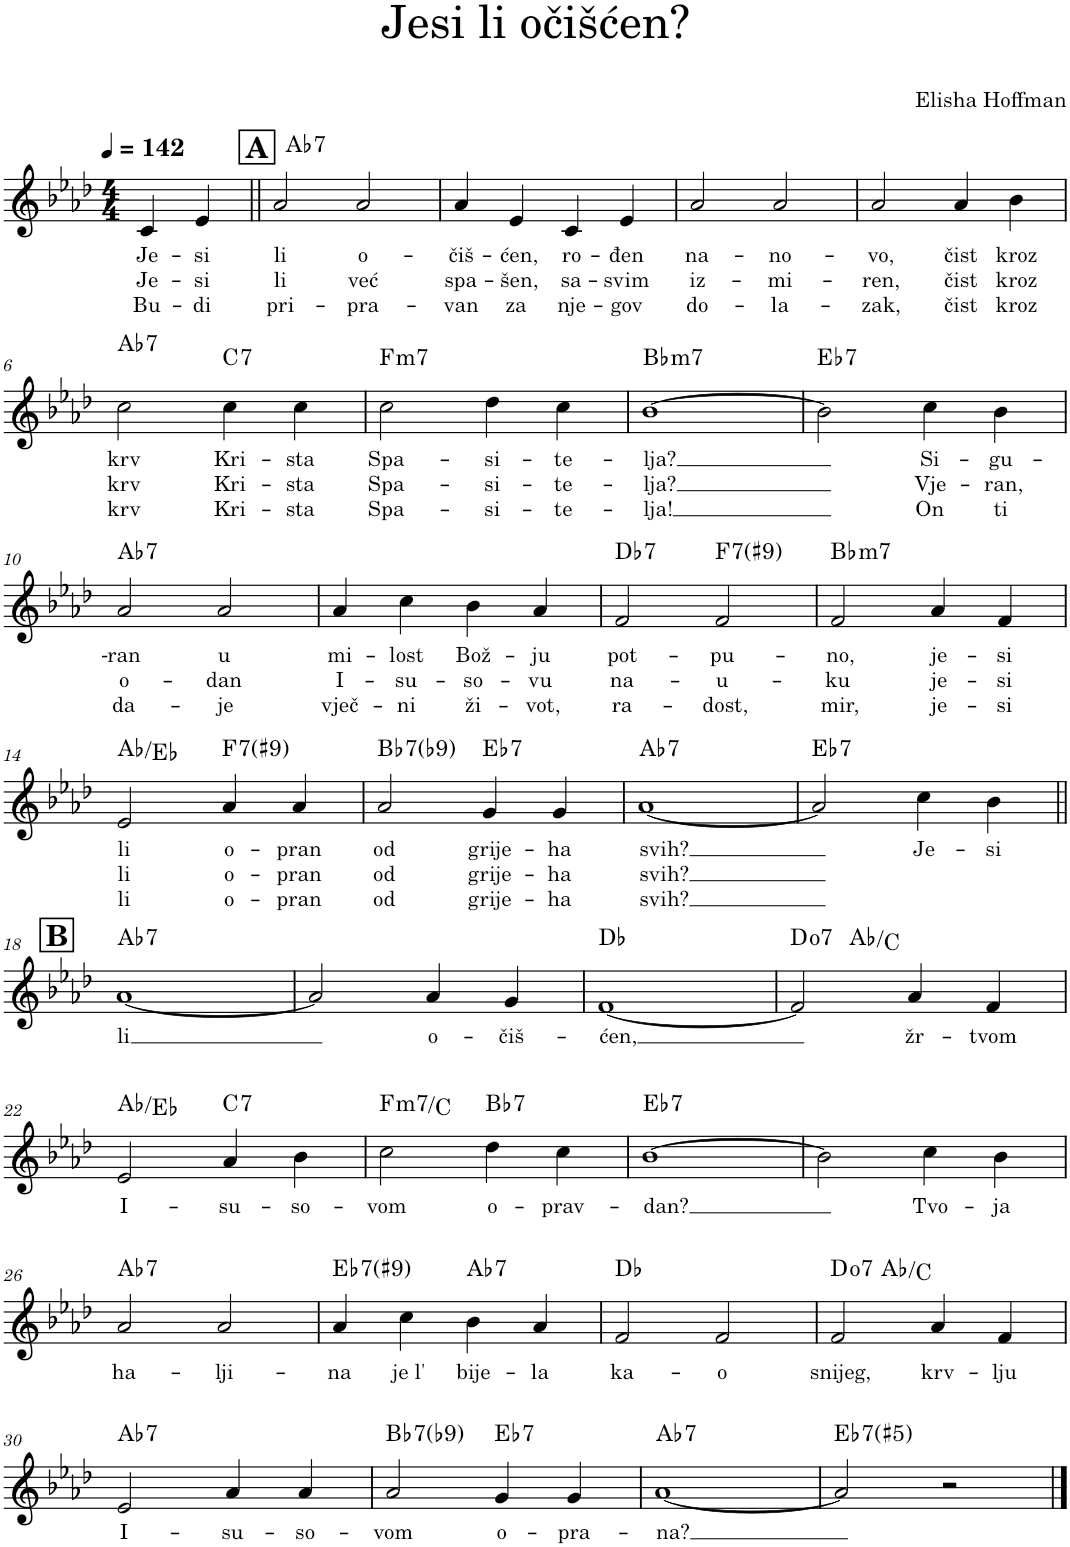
**kern	**text	**text	**text	**harte
*part1	*part1	*part1	*part1	*part1
*staff1	*staff1	*staff1	*staff1	*
*I"Piano, harme	*	*	*	*
*I'Pno.	*	*	*	*
*clefG2	*	*	*	*
*k[b-e-a-d-]	*	*	*	*
*M4/4	*	*	*	*
*MM142	*	*	*	*
=1	=1	=1	=1	=1
!	!LO:LY:b	!LO:LY:b	!LO:LY:b	!
4c/	Je-	Je-	Bu-	.
!	!LO:LY:b	!LO:LY:b	!LO:LY:b	!
4e-/	-si	-si	-di	.
!!LO:REH:place=s1:a:B:cj:fs=14:t=A
=2||	=2||	=2||	=2||	=2||
!	!LO:LY:b	!LO:LY:b	!LO:LY:b	!LO:H:kt=7
2a-/	li	li	pri-	Ab:7
!	!LO:LY:b	!LO:LY:b	!LO:LY:b	!
2a-/	o-	već	-pra-	.
=3	=3	=3	=3	=3
!	!LO:LY:b	!LO:LY:b	!LO:LY:b	!LO:H:kt=N.C.
4a-/	-čiš-	spa-	-van	N
!	!LO:LY:b	!LO:LY:b	!LO:LY:b	!
4e-/	-ćen,	-šen,	za	.
!	!LO:LY:b	!LO:LY:b	!LO:LY:b	!
4c/	ro-	sa-	nje-	.
!	!LO:LY:b	!LO:LY:b	!LO:LY:b	!
4e-/	-đen	-svim	-gov	.
=4	=4	=4	=4	=4
!	!LO:LY:b	!LO:LY:b	!LO:LY:b	!LO:H:kt=N.C.
2a-/	na-	iz-	do-	N
!	!LO:LY:b	!LO:LY:b	!LO:LY:b	!
2a-/	-no-	-mi-	-la-	.
=5	=5	=5	=5	=5
!	!LO:LY:b	!LO:LY:b	!LO:LY:b	!LO:H:kt=N.C.
2a-/	-vo,	-ren,	-zak,	N
!	!LO:LY:b	!LO:LY:b	!LO:LY:b	!
4a-/	čist	čist	čist	.
!	!LO:LY:b	!LO:LY:b	!LO:LY:b	!
4b-\	kroz	kroz	kroz	.
!!LO:LB:g=z
=6	=6	=6	=6	=6
!	!LO:LY:b	!LO:LY:b	!LO:LY:b	!LO:H:n=1:kt=N.C.
!	!	!	!	!LO:H:n=2:kt=7
2cc\	krv	krv	krv	N Ab:7
!	!LO:LY:b	!LO:LY:b	!LO:LY:b	!LO:H:kt=7
4cc\	Kri-	Kri-	Kri-	C:7
!	!LO:LY:b	!LO:LY:b	!LO:LY:b	!
4cc\	-sta	-sta	-sta	.
=7	=7	=7	=7	=7
!	!LO:LY:b	!LO:LY:b	!LO:LY:b	!LO:H:kt=m7
2cc\	Spa-	Spa-	Spa-	F:min7
!	!LO:LY:b	!LO:LY:b	!LO:LY:b	!
4dd-\	-si-	-si-	-si-	.
!	!LO:LY:b	!LO:LY:b	!LO:LY:b	!
4cc\	-te-	-te-	-te-	.
=8	=8	=8	=8	=8
!	!LO:LY:b	!LO:LY:b	!LO:LY:b	!LO:H:kt=m7
[1b-	-lja?	-lja?	-lja!	Bb:min7
=9	=9	=9	=9	=9
!	!	!	!	!LO:H:kt=7
2b-\]	.	.	.	Eb:7
!	!LO:LY:b	!LO:LY:b	!LO:LY:b	!
4cc\	Si-	Vje-	On	.
!	!LO:LY:b	!LO:LY:b	!LO:LY:b	!
4b-\	-gu-	-ran,	ti	.
!!LO:LB:g=z
=10	=10	=10	=10	=10
!	!LO:LY:b	!LO:LY:b	!LO:LY:b	!LO:H:kt=7
2a-/	-ran	o-	da-	Ab:7
!	!LO:LY:b	!LO:LY:b	!LO:LY:b	!
2a-/	u	-dan	-je	.
=11	=11	=11	=11	=11
!	!LO:LY:b	!LO:LY:b	!LO:LY:b	!LO:H:kt=N.C.
4a-/	mi-	I-	vječ-	N
!	!LO:LY:b	!LO:LY:b	!LO:LY:b	!
4cc\	-lost	-su-	-ni	.
!	!LO:LY:b	!LO:LY:b	!LO:LY:b	!
4b-\	Bož-	-so-	ži-	.
!	!LO:LY:b	!LO:LY:b	!LO:LY:b	!
4a-/	-ju	-vu	-vot,	.
=12	=12	=12	=12	=12
!	!LO:LY:b	!LO:LY:b	!LO:LY:b	!LO:H:kt=7
2f/	pot-	na-	ra-	Db:7
!	!LO:LY:b	!LO:LY:b	!LO:LY:b	!LO:H:kt=7
2f/	-pu-	-u-	-dost,	F:7(#9)
=13	=13	=13	=13	=13
!	!LO:LY:b	!LO:LY:b	!LO:LY:b	!LO:H:kt=m7
2f/	-no,	-ku	mir,	Bb:min7
!	!LO:LY:b	!LO:LY:b	!LO:LY:b	!
4a-/	je-	je-	je-	.
!	!LO:LY:b	!LO:LY:b	!LO:LY:b	!
4f/	-si	-si	-si	.
!!LO:LB:g=z
=14	=14	=14	=14	=14
!	!LO:LY:b	!LO:LY:b	!LO:LY:b	!
2e-/	li	li	li	Ab:maj/5
!	!LO:LY:b	!LO:LY:b	!LO:LY:b	!LO:H:kt=7
4a-/	o-	o-	o-	F:7(#9)
!	!LO:LY:b	!LO:LY:b	!LO:LY:b	!
4a-/	-pran	-pran	-pran	.
=15	=15	=15	=15	=15
!	!LO:LY:b	!LO:LY:b	!LO:LY:b	!LO:H:kt=7
2a-/	od	od	od	Bb:7(b9)
!	!LO:LY:b	!LO:LY:b	!LO:LY:b	!LO:H:kt=7
4g/	grije-	grije-	grije-	Eb:7
!	!LO:LY:b	!LO:LY:b	!LO:LY:b	!
4g/	-ha	-ha	-ha	.
=16	=16	=16	=16	=16
!	!LO:LY:b	!LO:LY:b	!LO:LY:b	!LO:H:kt=7
[1a-	svih?	svih?	svih?	Ab:7
=17	=17	=17	=17	=17
!	!	!	!	!LO:H:kt=7
2a-/]	.	.	.	Eb:7
!	!LO:LY:b	!	!	!
4cc\	Je-	.	.	.
!	!LO:LY:b	!	!	!
4b-\	-si	.	.	.
!!LO:LB:g=z
!!LO:REH:place=s1:a:B:cj:fs=14:t=B
=18||	=18||	=18||	=18||	=18||
!	!LO:LY:b	!	!	!LO:H:kt=7
[1a-	li	.	.	Ab:7
=19	=19	=19	=19	=19
!	!	!	!	!LO:H:kt=N.C.
2a-/]	.	.	.	N
!	!LO:LY:b	!	!	!
4a-/	o-	.	.	.
!	!LO:LY:b	!	!	!
4g/	-čiš-	.	.	.
=20	=20	=20	=20	=20
!	!LO:LY:b	!	!	!
[1f	-ćen,	.	.	Db:maj
=21	=21	=21	=21	=21
!	!	!	!	!LO:H:kt=7
*^	*	*	*	*
2f/]	4ryy	.	.	.	D:dim7
.	2.ryy	.	.	.	Ab:maj/3
!	!	!LO:LY:b	!	!	!
4a-/	.	žr-	.	.	.
!	!	!LO:LY:b	!	!	!
4f/	.	-tvom	.	.	.
!!LO:LB:g=z	!!
=22	=22	=22	=22	=22	=22
!	!	!LO:LY:b	!	!	!
*v	*v	*	*	*	*
2e-/	I-	.	.	Ab:maj/5
!	!LO:LY:b	!	!	!LO:H:kt=7
4a-/	-su-	.	.	C:7
!	!LO:LY:b	!	!	!
4b-\	-so-	.	.	.
=23	=23	=23	=23	=23
!	!LO:LY:b	!	!	!LO:H:kt=m7
2cc\	-vom	.	.	F:min7/5
!	!LO:LY:b	!	!	!LO:H:kt=7
4dd-\	o-	.	.	Bb:7
!	!LO:LY:b	!	!	!
4cc\	-prav-	.	.	.
=24	=24	=24	=24	=24
!	!LO:LY:b	!	!	!LO:H:kt=7
[1b-	-dan?	.	.	Eb:7
=25	=25	=25	=25	=25
!	!	!	!	!LO:H:kt=N.C.
2b-\]	.	.	.	N
!	!LO:LY:b	!	!	!
4cc\	Tvo-	.	.	.
!	!LO:LY:b	!	!	!
4b-\	-ja	.	.	.
!!LO:LB:g=z
=26	=26	=26	=26	=26
!	!LO:LY:b	!	!	!LO:H:kt=7
2a-/	ha-	.	.	Ab:7
!	!LO:LY:b	!	!	!
2a-/	-lji-	.	.	.
=27	=27	=27	=27	=27
!	!LO:LY:b	!	!	!LO:H:kt=7
4a-/	-na	.	.	Eb:7(#9)
!	!LO:LY:b	!	!	!
4cc\	je l'	.	.	.
!	!LO:LY:b	!	!	!LO:H:kt=7
4b-\	bije-	.	.	Ab:7
!	!LO:LY:b	!	!	!
4a-/	-la	.	.	.
=28	=28	=28	=28	=28
!	!LO:LY:b	!	!	!
2f/	ka-	.	.	Db:maj
!	!LO:LY:b	!	!	!
2f/	-o	.	.	.
=29	=29	=29	=29	=29
!	!LO:LY:b	!	!	!LO:H:kt=7
*^	*	*	*	*
2f/	4ryy	snijeg,	.	.	D:dim7
.	2.ryy	.	.	.	Ab:maj/3
!	!	!LO:LY:b	!	!	!
4a-/	.	krv-	.	.	.
!	!	!LO:LY:b	!	!	!
4f/	.	-lju	.	.	.
!!LO:LB:g=z	!!
=30	=30	=30	=30	=30	=30
!	!	!LO:LY:b	!	!	!LO:H:kt=7
*v	*v	*	*	*	*
2e-/	I-	.	.	Ab:7
!	!LO:LY:b	!	!	!
4a-/	-su-	.	.	.
!	!LO:LY:b	!	!	!
4a-/	-so-	.	.	.
=31	=31	=31	=31	=31
!	!LO:LY:b	!	!	!LO:H:kt=7
2a-/	-vom	.	.	Bb:7(b9)
!	!LO:LY:b	!	!	!LO:H:kt=7
4g/	o-	.	.	Eb:7
!	!LO:LY:b	!	!	!
4g/	-pra-	.	.	.
=32	=32	=32	=32	=32
!	!LO:LY:b	!	!	!LO:H:kt=7
[1a-	-na?	.	.	Ab:7
=33	=33	=33	=33	=33
!	!	!	!	!LO:H:kt=7
2a-/]	.	.	.	Eb:(3,#5,b7)
2r	.	.	.	.
==	==	==	==	==
*-	*-	*-	*-	*-
